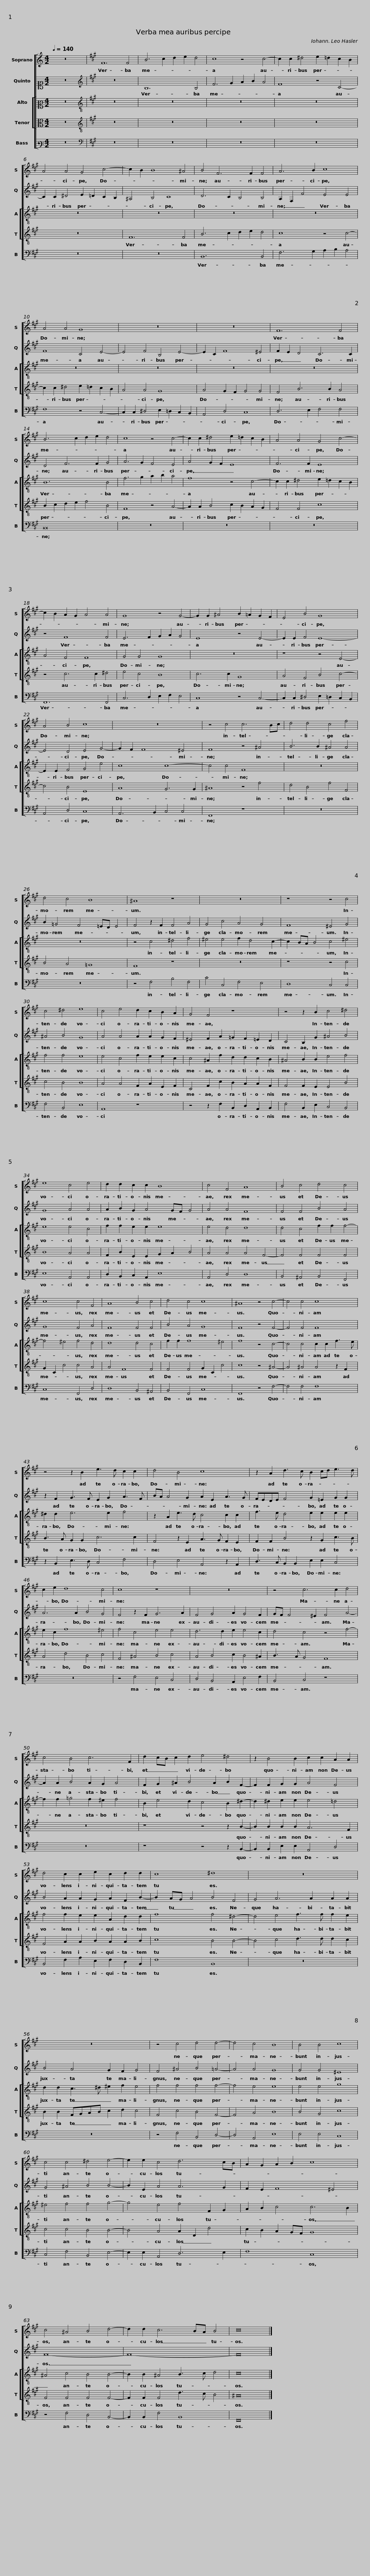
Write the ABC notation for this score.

X:1
%%score [ 1 2 [ 3 4 ] 5 ]
L:1/8
Q:1/4=140
M:4/2
I:linebreak $
K:C
V:1 treble
V:2 alto1
V:3 alto2
V:4 alto
V:5 bass3
V:1
 z16 |[K:A] F12 F4 | B6 c2 d2 e2 d4 | c8 z4 c4- |$ c2 c2 ^d4 e2 =d2 c2 B2 | %5
 A4 A4 G4 c4- | c2 B2 B8 ^A4 |$ B4 F6 F2 F4 | A6 B2 c8 | A4 A4 G8 |$ %10
 z16 | z16 | F12 F4 |$ B6 c2 d2 e2 d4 | c8 z4 c4- | %15
 c2 c2 ^d4 e2 =d2 c2 B2 |$ A4 A4 G4 c4- | c2 B2 A2 G2 A4 A4 | G8 z4 G4- |$ G2 G2 ^A4 B2 =A2 G2 F2 | %20
 E4 B4 G8 | A4 B4 c8 |$ z16 | z4 c4 c6 Bc | d4 d4 c4 f4 | %25
 d4 c4 B8 |$ ^A8 z8 | z16 | z8 z4 c4 | c4 ^d4 e8 |$ %30
 c4 e4 d2 c2 B2 A2 | G4 F4 z8 | z4 z2 B2 c4 ^d4 | e8 c4 e4 |$ d2 d2 c2 c2 B8 | %35
 c4 F4 A8 | B4 c4 d4 c4 | c8 c4 F4 |$ A8 B4 c4 | d4 c4 c8 | %40
 ^A8 z4 c4- | c4 c4 c8 |$ z4 z2 B2 e3 d c2 c2 | d4 B4 c8 |$ z2 A2 d3 c B2 cd e3 d |$ %45
 c2 e2 d8 c4 | c8 z8 | z16 |$ z4 c6 c2 d4 | c4 B4 c6 F2 | %50
 d2 cB c2 d2 e4 ^d4 |$ z2 B4 B2 c2 c2 A2 A2 | d4 c2 c2 e2 c2 d2 d2 | c8 ^d8 |$ z16 | %55
 z16 | z4 c4 d4 d4- | d4 c4 B8 |$ B4 B4 c8 | c4 c4 ^d4 e4- | %60
 e2 e2 c4 d6 cB | A2 G2 A2 B2 c8 |$ c4 ^A4 B4 d4- | d2 d2 c6 BA B4 | c16 |] %65
V:2
 z16 |[K:A][K:treble] z16 | B,12 B,4 | F6 G2 A2 B2 A4 |$ F8 z4 C4- | %5
 C2 C2 ^D4 E2 =D2 C2 B,2 | ^A,4 B,4 C8 |$ D6 C2 B,4 B,4 | A,2 F,2 F4 E4 E4 | F8 C4 E4- |$ %10
 E4 F4 B,4 E4- | E2 C2 F8 ^E4 | F2 E2 D4 C6 C2 |$ D4 F6 F2 G4 | A6 G2 F4 E4 | %15
 A4 G2 F2 E8 |$ F6 F2 E8 | z4 F8 F4 | E6 F2 G2 A2 G4 |$ E8 z4 E4- | %20
 E2 E2 F4 E8- | E4 D4 E4 G4- |$ G2 F2 F8 ^E4 | F8 z4 ^A4 | B6 B2 ^A4 A4 | %25
 B2 =G4 F4 !courtesy!=ED E4 |$ F4 z2 F2 F4 A4 | G4 c4 A4 G4 | F8 ^E4 G4 | ^A4 B4 G8 |$ %30
 A4 A4 A2 A2 G2 F2 | ^E4 F2 A2 =G2 F2 =E2 D2 | C4 B,2 G2 ^A4 B4 | G8 A4 A4 |$ A2 B2 G2 A4 GF G4 | %35
 A4 A4 F8 | F4 F4 B4 A4 | G8 F4 A4 |$ F8 F4 F4 | B4 A4 G8 | %40
 F8 z4 F4- | F4 F4 F8 |$ z2 F2 G3 F E2 G2 A3 F | BA A4 G2 A2 E2 A3 G |$ FEDE F4 G2 !courtesy!=E2 G2 G2 |$ %45
 A6 A2 B4 G4 | F4 z2 F2 G6 A2 | F4 G4 A2 G4 F2 |$ GF F4 ^E2 F4 A4- | A2 A2 B4 A2 G2 A4 | %50
 F2 G2 ^A2 B4 A2 B2 F2- |$ F2 F2 G2 G2 A4 F4 | B4 A2 A2 G2 A2 F2 B2- | B2 AG A4 B4 F4 |$ G4 A6 A2 A2 A2 | %55
 B4 A4 G2 F2 G4 | F4 ^A4 B4 =A4- | A4 A4 G8 |$ G4 G4 ^E8 | G4 ^A4 B4 B4- | %60
 B2 E2 A4 A6 G2 | F2 E2 F8 ^E4 |$ F16- | F16- | F16 |] %65
V:3
 z16 |[K:A][K:treble-8] z16 | z16 | z16 |$ z16 | %5
 z16 | z16 |$ z16 | z16 | z16 |$ %10
 z16 | z16 | z16 |$ B12 B4 | f6 g2 a2 b2 a4 | %15
 f8 z4 c4- |$ c2 c2 ^d4 e2 =d2 c2 B2 | A4 F4 F8 | G4 G4 G8 |$ z16 | %20
 z8 z4 E4- | E2 E2 F4 G4 e4 |$ c8 c8- | c4 c4 F8 | z16 | %25
 z16 |$ z4 c4 ^d4 f4 | ^e4 e4 f2 d4 c2- | c2 BA B4 c4 ^e4 | f4 f4 e8 |$ %30
 e4 c4 f2 e2 e2 c2 | c4 ^A2 f2 d2 d2 c2 B2 | ^A4 B2 B2 e4 f4 | e8 e4 c4 |$ f2 f2 e2 e2 e8 | %35
 e4 d4 d8 | d4 c4 f2 f2 f4- | f4 ^e4 f4 d4 |$ d8 d4 c4 | f2 f2 f8 ^e4 | %40
 f8 z4 c4- | c4 c4 c2 c2 f3 e |$ ^d2 d2 e6 e2 f4 | z2 A2 e3 d c4 c2 c2 |$ f3 e d4 e2 e2 e2 e2 |$ %45
 e2 c2 f8 ^e4 | f4 c4 e4 e4 | d6 d2 e2 e4 c2 |$ d4 c4 z4 f4- | f2 f2 =g4 f2 ^e2 f4 | %50
 B2 e4 d2 c4 B2 ^d2- |$ d2 ^d2 e2 e2 e4 =d4 | f4 f2 e2 e2 A2 d2 d2 | f8 f4 ^d4- |$ d4 e4 f3 f f2 e2 | %55
 d2 d2 c3 ^d ^e2 f2 e4 | f4 f4 f4 f4- | f4 e4 e8 |$ e4 e4 g8 | ^e4 f4 f4 g4- | %60
 g4 e4 f4 F2 G2 | A2 B2 c4 c6 B2 |$ ^A4 c4 B4 B4- | B2 B2 ^A4 B3 c d4 | c16 |] %65
V:4
 z16 |[K:A][K:treble-8] z16 | z16 | z16 |$ z16 | %5
 z16 | F12 F4 |$ B6 c2 d2 e2 d4 | c8 z4 c4- | c2 c2 ^d4 e2 =d2 c2 B2 |$ %10
 A4 A4 G8 | A4 G2 F2 G4 G4 | F4 B6 B2 A4 |$ B2 c2 d2 e2 f4 B4 | F8 z4 A4- | %15
 A2 A2 B4 c2 B2 A2 G2 |$ F4 F4 c8 | z4 c6 c2 ^d4 | e4 c4 B8 |$ c6 c2 G8 | %20
 A4 F4 B4 c4- | c4 B4 E8 |$ A8 G6 G2 | ^A8 z4 f4 | d4 B4 f4 F4 | %25
 B4 A4 =G8 |$ F8 z8 | z16 | z8 z4 c4 | c4 B4 B8 |$ %30
 A4 A4 F2 A2 E2 F2 | C4 F2 c2 B2 A2 A2 F2 | F4 F2 E2 E4 B4 | B8 A4 A4 |$ F2 B2 E2 E2 G2 A2 B4 | %35
 A4 A4 A4 F4- | F4 F4 F4 F4 | G2 C2 c4 c4 A4 |$ A4 F8 F4 | F4 F4 G2 C2 c4 | %40
 c8 z4 ^A4- | A4 ^A4 A4 z2 F2 |$ B3 A G2 G2 c6 c2 | F4 z2 E2 A3 G F2 E2 |$ F2 F2 B4 z2 G2 c3 B |$ %45
 A4 d4 B4 c4 | F4 ^A4 B4 c4 | A4 B4 c2 B4 ^A2 |$ B3 A G4 F8 | z16 | %50
 z8 z4 z2 B2- |$ B2 B2 B2 B2 A6 F2 | F4 A2 A2 B2 A2 A2 B2 | c8 B4 B4- |$ B4 c4 d3 d d2 c2 | %55
 B2 B2 FGAB c2 d2 c4 | F4 c4 B4 F4- | F4 A4 B8 |$ B4 G4 c8 | c4 c4 B4 B4- | %60
 B4 A4 A2 D2 d4 | c2 B2 A2 GF G8 |$ F4 F4 F4 F4- | F2 F2 F4 d3 c B4 | ^A16 |] %65
V:5
 z16 |[K:A][K:bass] z16 | z16 | z16 |$ z16 | %5
 z16 | z16 |$ B,,12 B,,4 | F,6 G,2 A,2 B,2 A,4 | F,8 z4 C,4- |$ %10
 C,2 C,2 ^D,4 E,2 =D,2 C,2 B,,2 | A,,4 D,4 C,8 | D,6 E,2 F,4 F,4 |$ B,,16 | z16 | %15
 z16 |$ z16 | F,,12 F,,4 | C,6 D,2 E,2 F,2 E,4 |$ C,8 z4 C,4- | %20
 C,2 C,2 ^D,4 E,2 =D,2 C,2 B,,2 | A,,4 D,4 C,8 |$ A,,6 B,,2 C,4 C,4 | F,,8 z8 | z16 | %25
 z16 |$ z4 F,4 B,4 F,4 | C4 C,4 F,4 E,4 | D,8 C,4 C,4 | F,4 B,,4 E,8 |$ %30
 A,,8 z8 | z4 z2 F,2 B,,2 D,2 A,,2 B,,2 | F,4 B,,2 E,2 C,4 B,,4 | E,8 A,,4 A,,4 |$ D,2 B,,2 C,2 A,,2 E,8 | %35
 A,,4 D,4 D,8 | B,,4 ^A,,4 B,,4 F,,4 | C,8 F,,4 D,4 |$ D,8 B,,4 ^A,,4 | B,,4 F,,4 C,8 | %40
 F,,8 z4 F,4- | F,4 F,4 F,8 |$ z2 B,,2 E,3 D, C,4 F,4 | D,4 E,4 A,,4 z2 A,,2 |$ D,3 C, B,,2 B,,2 E,2 E,2 C,4 |$ %45
 z16 | z4 F,4 E,4 C,4 | D,4 B,,4 A,,2 E,4 F,2 |$ B,,4 C,4 z8 | z16 | %50
 z8 z4 z2 B,,2- |$ B,,2 B,,2 E,2 E,2 A,,4 D,4 | B,,4 F,2 A,2 E,2 F,2 D,2 B,,2 | F,8 B,,8 |$ z16 | %55
 z16 | z4 F,4 B,,4 D,4- | D,4 A,,4 E,8 |$ E,4 E,4 C,8 | C,4 F,4 B,,4 E,4- | %60
 E,2 E,2 A,,4 D,6 E,2 | F,8 C,8 |$ z4 F,4 D,4 B,,4- | B,,2 B,,2 F,4 B,,8 | F,,16 |] %65
